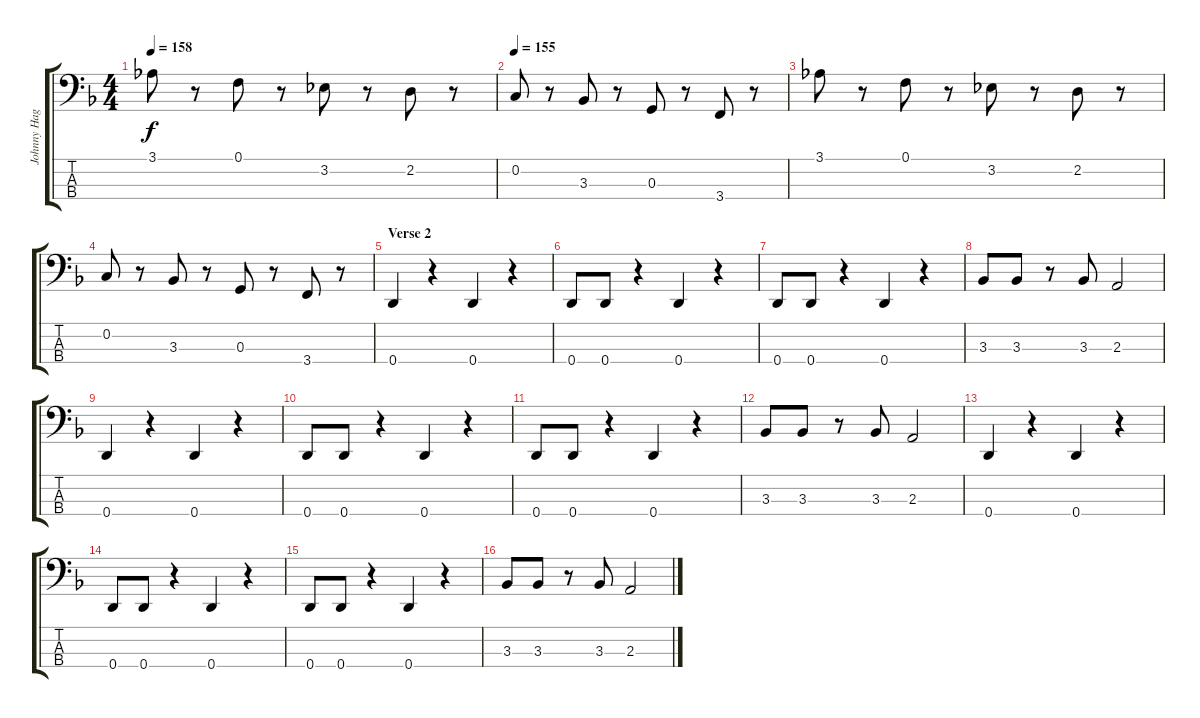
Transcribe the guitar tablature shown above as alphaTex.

\track ("Johnny Hagel" "Johnny Hag") {instrument electricbassfinger}
\staff {score tabs}
\tuning (F2 C2 G1 D1) {hide}
\ts (4 4)
\tempo 158
\clef f4
\ks dminor
3.1.8{dy f} r.8 0.1.8 r.8 3.2.8 r.8 2.2.8 r.8 |
\tempo 155
0.2.8 r.8 3.3.8 r.8 0.3.8 r.8 3.4.8 r.8 |
3.1.8 r.8 0.1.8 r.8 3.2.8 r.8 2.2.8 r.8 |
0.2.8 r.8 3.3.8 r.8 0.3.8 r.8 3.4.8 r.8 |
\section ("" "Verse 2")
0.4.4 r.4 0.4.4 r.4 |
0.4.8 0.4.8 r.4 0.4.4 r.4 |
0.4.8 0.4.8 r.4 0.4.4 r.4 |
3.3.8 3.3.8 r.8 3.3.8 2.3.2 |
0.4.4 r.4 0.4.4 r.4 |
0.4.8 0.4.8 r.4 0.4.4 r.4 |
0.4.8 0.4.8 r.4 0.4.4 r.4 |
3.3.8 3.3.8 r.8 3.3.8 2.3.2 |
0.4.4 r.4 0.4.4 r.4 |
0.4.8 0.4.8 r.4 0.4.4 r.4 |
0.4.8 0.4.8 r.4 0.4.4 r.4 |
3.3.8 3.3.8 r.8 3.3.8 2.3.2
